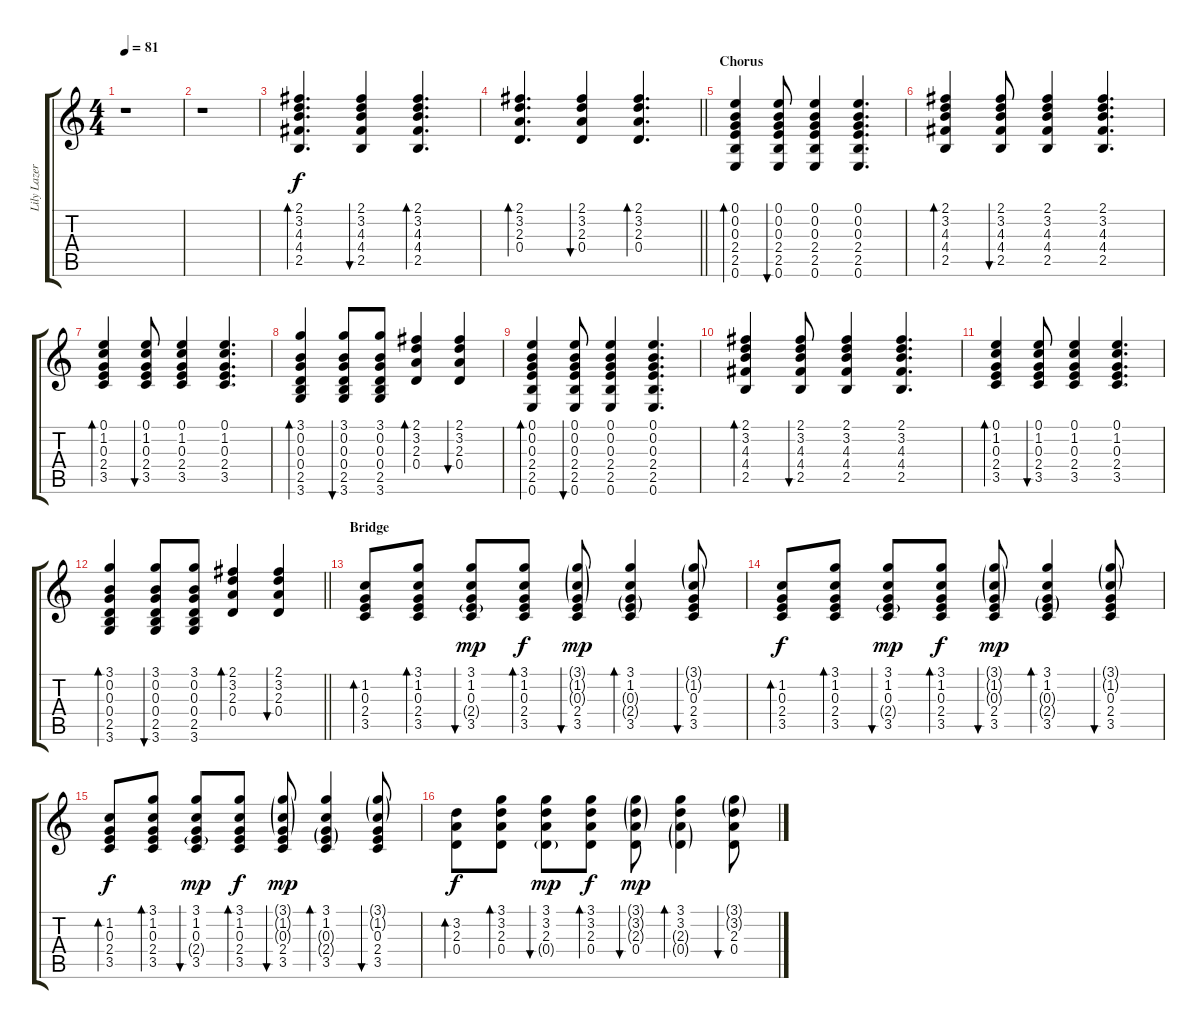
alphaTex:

\track ("Lily Lazer (Guitar)" "Lily Lazer") {instrument acousticguitarsteel}
\staff {score tabs}
\tuning (E4 B3 G3 D3 A2 E2) {hide}
\ts (4 4)
\tempo 81
\clef g2
\ks c
r.1{dy f} |
r.1 |
(2.1 3.2 4.3 4.4 2.5).4{d bd 60} (2.1 3.2 4.3 4.4 2.5).4{bu 30} (2.1 3.2 4.3 4.4 2.5).4{d bd 30} |
\barLineRight lightlight
(2.1 3.2 2.3 0.4).4{d bd 30} (2.1 3.2 2.3 0.4).4{bu 30} (2.1 3.2 2.3 0.4).4{d bd 30} |
\section ("" "Chorus")
(0.1 0.2 0.3 2.4 2.5 0.6).4{bd 120} (0.1 0.2 0.3 2.4 2.5 0.6).8{bu 60} (0.1 0.2 0.3 2.4 2.5 0.6).4 (0.1 0.2 0.3 2.4 2.5 0.6).4{d} |
(2.1 3.2 4.3 4.4 2.5).4{bd 60} (2.1 3.2 4.3 4.4 2.5).8{bu 60} (2.1 3.2 4.3 4.4 2.5).4 (2.1 3.2 4.3 4.4 2.5).4{d} |
(0.1 1.2 0.3 2.4 3.5).4{bd 60} (0.1 1.2 0.3 2.4 3.5).8{bu 60} (0.1 1.2 0.3 2.4 3.5).4 (0.1 1.2 0.3 2.4 3.5).4{d} |
(3.1 0.2 0.3 0.4 2.5 3.6).4{bd 60} (3.1 0.2 0.3 0.4 2.5 3.6).8{bu 60} (3.1 0.2 0.3 0.4 2.5 3.6).8 (2.1 3.2 2.3 0.4).4{bd 60} (2.1 3.2 2.3 0.4).4{bu 60} |
(0.1 0.2 0.3 2.4 2.5 0.6).4{bd 120} (0.1 0.2 0.3 2.4 2.5 0.6).8{bu 60} (0.1 0.2 0.3 2.4 2.5 0.6).4 (0.1 0.2 0.3 2.4 2.5 0.6).4{d} |
(2.1 3.2 4.3 4.4 2.5).4{bd 60} (2.1 3.2 4.3 4.4 2.5).8{bu 60} (2.1 3.2 4.3 4.4 2.5).4 (2.1 3.2 4.3 4.4 2.5).4{d} |
(0.1 1.2 0.3 2.4 3.5).4{bd 60} (0.1 1.2 0.3 2.4 3.5).8{bu 60} (0.1 1.2 0.3 2.4 3.5).4 (0.1 1.2 0.3 2.4 3.5).4{d} |
\barLineRight lightlight
(3.1 0.2 0.3 0.4 2.5 3.6).4{bd 60} (3.1 0.2 0.3 0.4 2.5 3.6).8{bu 60} (3.1 0.2 0.3 0.4 2.5 3.6).8 (2.1 3.2 2.3 0.4).4{bd 60} (2.1 3.2 2.3 0.4).4{bu 60} |
\section ("" "Bridge")
(1.2 0.3 2.4 3.5).8{bd 60 instrument electricguitarjazz} (3.1 1.2 0.3 2.4 3.5).8{bd 60} (3.1 1.2 0.3 2.4{g} 3.5).8{bu 60 dy mp} (3.1 1.2 0.3 2.4 3.5).8{bd 60 dy f} (3.1{g} 1.2{g} 0.3{g} 2.4 3.5).8{bu 60 dy mp} (3.1 1.2 0.3{g} 2.4{g} 3.5).4{bd 60} (3.1{g} 1.2{g} 0.3 2.4 3.5).8{bu 60} |
(1.2 0.3 2.4 3.5).8{bd 60 dy f} (3.1 1.2 0.3 2.4 3.5).8{bd 60} (3.1 1.2 0.3 2.4{g} 3.5).8{bu 60 dy mp} (3.1 1.2 0.3 2.4 3.5).8{bd 60 dy f} (3.1{g} 1.2{g} 0.3{g} 2.4 3.5).8{bu 60 dy mp} (3.1 1.2 0.3{g} 2.4{g} 3.5).4{bd 60} (3.1{g} 1.2{g} 0.3 2.4 3.5).8{bu 60} |
(1.2 0.3 2.4 3.5).8{bd 60 dy f} (3.1 1.2 0.3 2.4 3.5).8{bd 60} (3.1 1.2 0.3 2.4{g} 3.5).8{bu 60 dy mp} (3.1 1.2 0.3 2.4 3.5).8{bd 60 dy f} (3.1{g} 1.2{g} 0.3{g} 2.4 3.5).8{bu 60 dy mp} (3.1 1.2 0.3{g} 2.4{g} 3.5).4{bd 60} (3.1{g} 1.2{g} 0.3 2.4 3.5).8{bu 60} |
(3.2 2.3 0.4).8{bd 60 dy f} (3.1 3.2 2.3 0.4).8{bd 60} (3.1 3.2 2.3 0.4{g}).8{bu 60 dy mp} (3.1 3.2 2.3 0.4).8{bd 60 dy f} (3.1{g} 3.2{g} 2.3{g} 0.4).8{bu 60 dy mp} (3.1 3.2 2.3{g} 0.4{g}).4{bd 60} (3.1{g} 3.2{g} 2.3 0.4).8{bu 60}
